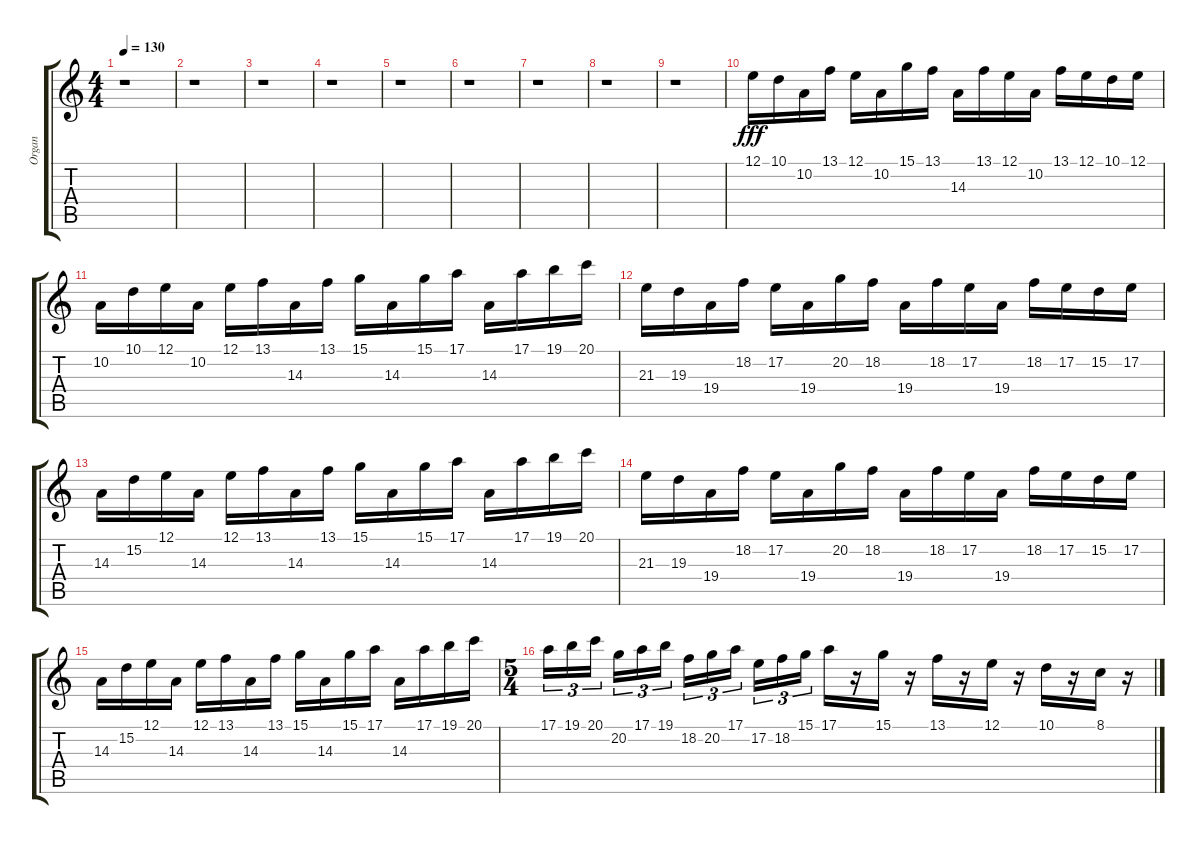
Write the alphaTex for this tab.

\track ("Organ" "Organ") {instrument rockorgan}
\staff {score tabs}
\tuning (E4 B3 G3 D3 A2 E2) {hide}
\ts (4 4)
\tempo 130
\clef g2
\ks c
r.1{dy fff} |
r.1 |
r.1 |
r.1 |
r.1 |
r.1 |
r.1 |
r.1 |
r.1 |
12.1.16 10.1.16 10.2.16 13.1.16 12.1.16 10.2.16 15.1.16 13.1.16 14.3.16 13.1.16 12.1.16 10.2.16 13.1.16 12.1.16 10.1.16 12.1.16 |
10.2.16 10.1.16 12.1.16 10.2.16 12.1.16 13.1.16 14.3.16 13.1.16 15.1.16 14.3.16 15.1.16 17.1.16 14.3.16 17.1.16 19.1.16 20.1.16 |
21.3.16 19.3.16 19.4.16 18.2.16 17.2.16 19.4.16 20.2.16 18.2.16 19.4.16 18.2.16 17.2.16 19.4.16 18.2.16 17.2.16 15.2.16 17.2.16 |
14.3.16 15.2.16 12.1.16 14.3.16 12.1.16 13.1.16 14.3.16 13.1.16 15.1.16 14.3.16 15.1.16 17.1.16 14.3.16 17.1.16 19.1.16 20.1.16 |
21.3.16 19.3.16 19.4.16 18.2.16 17.2.16 19.4.16 20.2.16 18.2.16 19.4.16 18.2.16 17.2.16 19.4.16 18.2.16 17.2.16 15.2.16 17.2.16 |
14.3.16 15.2.16 12.1.16 14.3.16 12.1.16 13.1.16 14.3.16 13.1.16 15.1.16 14.3.16 15.1.16 17.1.16 14.3.16 17.1.16 19.1.16 20.1.16 |
\ts (5 4)
17.1.16{tu (3 2)} 19.1.16{tu (3 2)} 20.1.16{tu (3 2) beam splitsecondary} 20.2.16{tu (3 2)} 17.1.16{tu (3 2)} 19.1.16{tu (3 2)} 18.2.16{tu (3 2)} 20.2.16{tu (3 2)} 17.1.16{tu (3 2) beam splitsecondary} 17.2.16{tu (3 2)} 18.2.16{tu (3 2)} 15.1.16{tu (3 2)} 17.1.16 r.16 15.1.16 r.16 13.1.16 r.16 12.1.16 r.16 10.1.16 r.16 8.1.16 r.16
